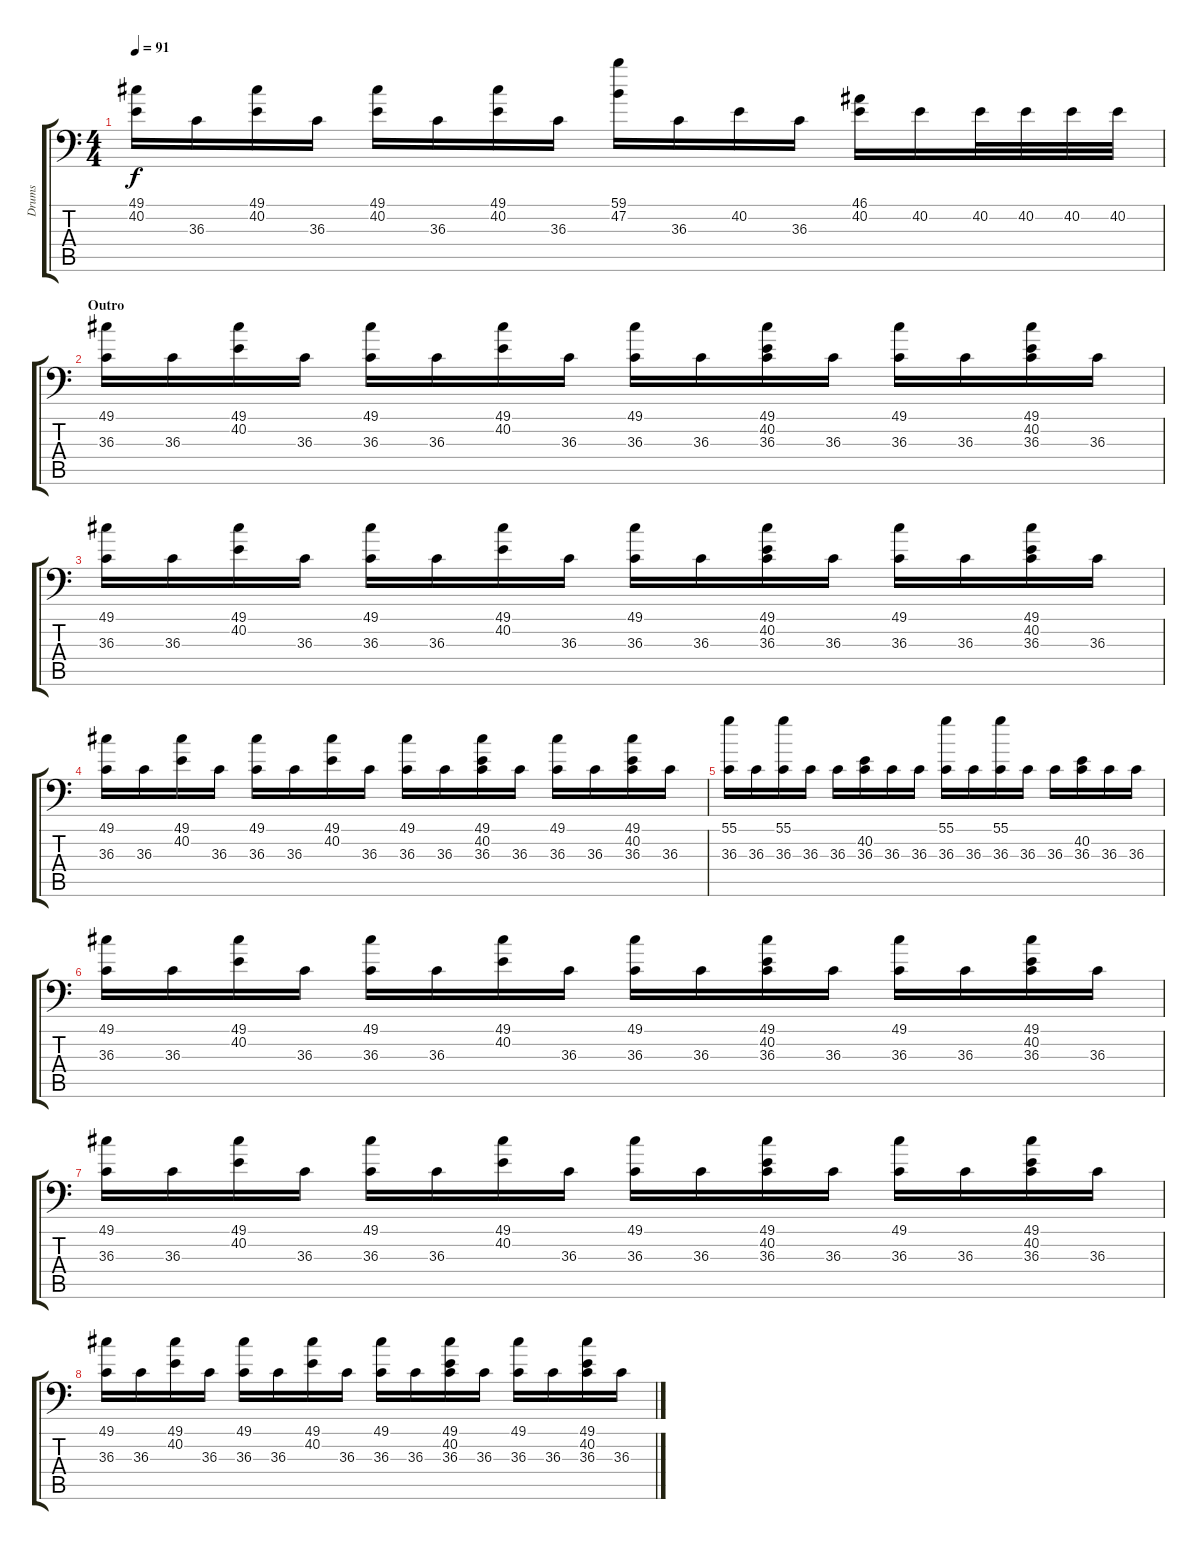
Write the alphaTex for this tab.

\track ("Drums" "Drums") {instrument acousticgrandpiano}
\staff {score tabs}
\tuning (C-1 C-1 C-1 C-1 C-1 C-1) {hide}
\ts (4 4)
\tempo 91
\clef f4
\ks c
(49.1 40.2).16{dy f} 36.3.16 (49.1 40.2).16 36.3.16 (49.1 40.2).16 36.3.16 (49.1 40.2).16 36.3.16 (59.1 47.2).16 36.3.16 40.2.16 36.3.16 (46.1 40.2).16 40.2.16 40.2.32 40.2.32 40.2.32 40.2.32 |
\section ("" "Outro")
(49.1 36.3).16 36.3.16 (49.1 40.2).16 36.3.16 (49.1 36.3).16 36.3.16 (49.1 40.2).16 36.3.16 (49.1 36.3).16 36.3.16 (49.1 40.2 36.3).16 36.3.16 (49.1 36.3).16 36.3.16 (49.1 40.2 36.3).16 36.3.16 |
(49.1 36.3).16 36.3.16 (49.1 40.2).16 36.3.16 (49.1 36.3).16 36.3.16 (49.1 40.2).16 36.3.16 (49.1 36.3).16 36.3.16 (49.1 40.2 36.3).16 36.3.16 (49.1 36.3).16 36.3.16 (49.1 40.2 36.3).16 36.3.16 |
(49.1 36.3).16 36.3.16 (49.1 40.2).16 36.3.16 (49.1 36.3).16 36.3.16 (49.1 40.2).16 36.3.16 (49.1 36.3).16 36.3.16 (49.1 40.2 36.3).16 36.3.16 (49.1 36.3).16 36.3.16 (49.1 40.2 36.3).16 36.3.16 |
(55.1 36.3).16 36.3.16 (55.1 36.3).16 36.3.16 36.3.16 (40.2 36.3).16 36.3.16 36.3.16 (55.1 36.3).16 36.3.16 (55.1 36.3).16 36.3.16 36.3.16 (40.2 36.3).16 36.3.16 36.3.16 |
(49.1 36.3).16 36.3.16 (49.1 40.2).16 36.3.16 (49.1 36.3).16 36.3.16 (49.1 40.2).16 36.3.16 (49.1 36.3).16 36.3.16 (49.1 40.2 36.3).16 36.3.16 (49.1 36.3).16 36.3.16 (49.1 40.2 36.3).16 36.3.16 |
(49.1 36.3).16 36.3.16 (49.1 40.2).16 36.3.16 (49.1 36.3).16 36.3.16 (49.1 40.2).16 36.3.16 (49.1 36.3).16 36.3.16 (49.1 40.2 36.3).16 36.3.16 (49.1 36.3).16 36.3.16 (49.1 40.2 36.3).16 36.3.16 |
(49.1 36.3).16 36.3.16 (49.1 40.2).16 36.3.16 (49.1 36.3).16 36.3.16 (49.1 40.2).16 36.3.16 (49.1 36.3).16 36.3.16 (49.1 40.2 36.3).16 36.3.16 (49.1 36.3).16 36.3.16 (49.1 40.2 36.3).16 36.3.16
